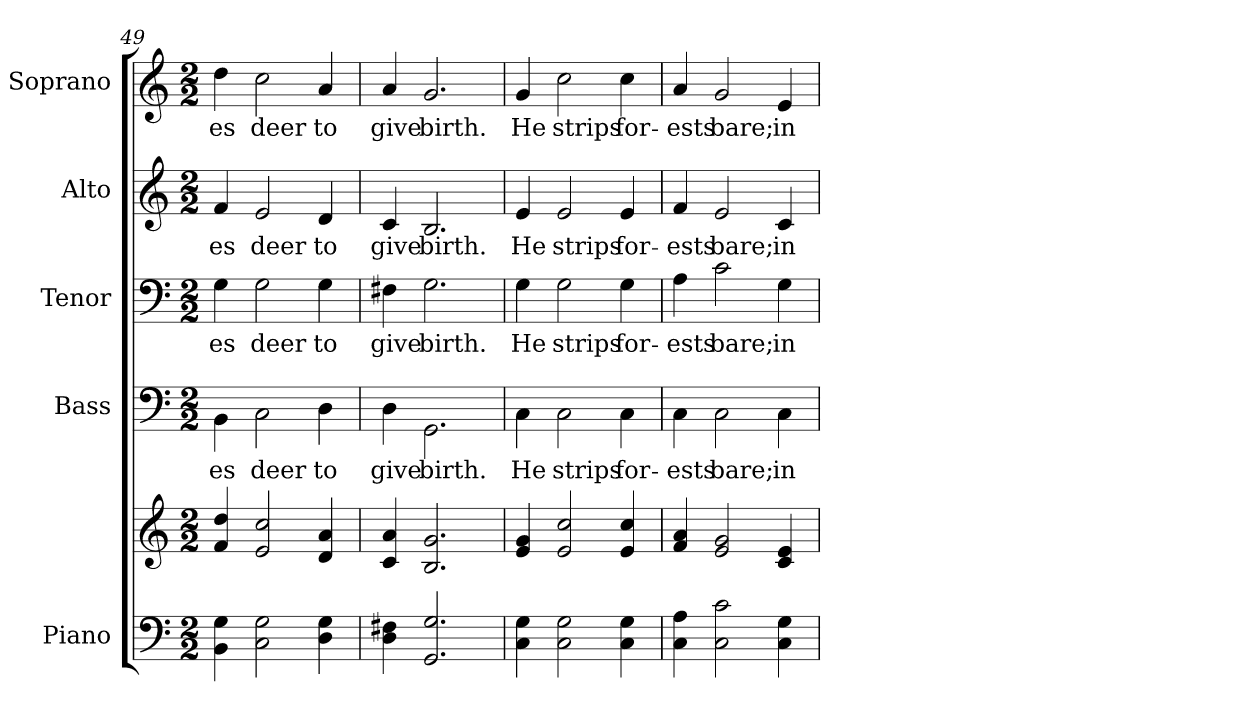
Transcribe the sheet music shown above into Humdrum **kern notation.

**kern	**kern	**kern	**text	**kern	**text	**kern	**text	**kern	**text
*part5	*part5	*part4	*part4	*part3	*part3	*part2	*part2	*part1	*part1
*staff6	*staff5	*staff4	*staff4	*staff3	*staff3	*staff2	*staff2	*staff1	*staff1
*I"Piano	*	*I"Bass	*	*I"Tenor	*	*I"Alto	*	*I"Soprano	*
*I'Pno.	*	*I'B.	*	*I'T.	*	*I'A.	*	*I'S.	*
!!LO:PB:g=z
*clefF4	*clefG2	*clefF4	*	*clefF4	*	*clefG2	*	*clefG2	*
*k[]	*k[]	*k[]	*	*k[]	*	*k[]	*	*k[]	*
*C:	*C:	*C:	*	*C:	*	*C:	*	*C:	*
*M2/2	*M2/2	*M2/2	*	*M2/2	*	*M2/2	*	*M2/2	*
=49	=49	=49	=49	=49	=49	=49	=49	=49	=49
!	!	!	!LO:LY:b:color=#000000	!	!	!	!	!	!
!	!	!	!	!	!LO:LY:b:color=#000000	!	!	!	!
!	!	!	!	!	!	!	!LO:LY:b:color=#000000	!	!
!	!	!	!	!	!	!	!	!	!LO:LY:b:color=#000000
4BBi\ 4Gi	4fi/ 4ddi	4BBi\	-es	4Gi\	-es	4fi/	-es	4ddi\	-es
!	!	!	!LO:LY:b:color=#000000	!	!	!	!	!	!
!	!	!	!	!	!LO:LY:b:color=#000000	!	!	!	!
!	!	!	!	!	!	!	!LO:LY:b:color=#000000	!	!
!	!	!	!	!	!	!	!	!	!LO:LY:b:color=#000000
2Ci\ 2Gi	2ei/ 2cci	2Ci\	deer	2Gi\	deer	2ei/	deer	2cci\	deer
!	!	!	!LO:LY:b:color=#000000	!	!	!	!	!	!
!	!	!	!	!	!LO:LY:b:color=#000000	!	!	!	!
!	!	!	!	!	!	!	!LO:LY:b:color=#000000	!	!
!	!	!	!	!	!	!	!	!	!LO:LY:b:color=#000000
4Di\ 4Gi	4di/ 4ai	4Di\	to	4Gi\	to	4di/	to	4ai/	to
=50	=50	=50	=50	=50	=50	=50	=50	=50	=50
!	!	!	!LO:LY:b:color=#000000	!	!	!	!	!	!
!	!	!	!	!	!LO:LY:b:color=#000000	!	!	!	!
!	!	!	!	!	!	!	!LO:LY:b:color=#000000	!	!
!	!	!	!	!	!	!	!	!	!LO:LY:b:color=#000000
4Di\ 4F#Xi	4ci/ 4ai	4Di\	give	4F#Xi\	give	4ci/	give	4ai/	give
!	!	!	!LO:LY:b:color=#000000	!	!	!	!	!	!
!	!	!	!	!	!LO:LY:b:color=#000000	!	!	!	!
!	!	!	!	!	!	!	!LO:LY:b:color=#000000	!	!
!	!	!	!	!	!	!	!	!	!LO:LY:b:color=#000000
2.GGi/ 2.Gi	2.Bi/ 2.gi	2.GGi\	birth.	2.Gi\	birth.	2.Bi/	birth.	2.gi/	birth.
=51	=51	=51	=51	=51	=51	=51	=51	=51	=51
!	!	!	!LO:LY:b:color=#000000	!	!	!	!	!	!
!	!	!	!	!	!LO:LY:b:color=#000000	!	!	!	!
!	!	!	!	!	!	!	!LO:LY:b:color=#000000	!	!
!	!	!	!	!	!	!	!	!	!LO:LY:b:color=#000000
4Ci\ 4Gi	4ei/ 4gi	4Ci\	He	4Gi\	He	4ei/	He	4gi/	He
!	!	!	!LO:LY:b:color=#000000	!	!	!	!	!	!
!	!	!	!	!	!LO:LY:b:color=#000000	!	!	!	!
!	!	!	!	!	!	!	!LO:LY:b:color=#000000	!	!
!	!	!	!	!	!	!	!	!	!LO:LY:b:color=#000000
2Ci\ 2Gi	2ei/ 2cci	2Ci\	strips	2Gi\	strips	2ei/	strips	2cci\	strips
!	!	!	!LO:LY:b:color=#000000	!	!	!	!	!	!
!	!	!	!	!	!LO:LY:b:color=#000000	!	!	!	!
!	!	!	!	!	!	!	!LO:LY:b:color=#000000	!	!
!	!	!	!	!	!	!	!	!	!LO:LY:b:color=#000000
4Ci\ 4Gi	4ei/ 4cci	4Ci\	for-	4Gi\	for-	4ei/	for-	4cci\	for-
!!LO:PB:g=z
=52	=52	=52	=52	=52	=52	=52	=52	=52	=52
!	!	!	!LO:LY:b:color=#000000	!	!	!	!	!	!
!	!	!	!	!	!LO:LY:b:color=#000000	!	!	!	!
!	!	!	!	!	!	!	!LO:LY:b:color=#000000	!	!
!	!	!	!	!	!	!	!	!	!LO:LY:b:color=#000000
4Ci\ 4Ai	4fi/ 4ai	4Ci\	-ests	4Ai\	-ests	4fi/	-ests	4ai/	-ests
!	!	!	!LO:LY:b:color=#000000	!	!	!	!	!	!
!	!	!	!	!	!LO:LY:b:color=#000000	!	!	!	!
!	!	!	!	!	!	!	!LO:LY:b:color=#000000	!	!
!	!	!	!	!	!	!	!	!	!LO:LY:b:color=#000000
2Ci\ 2ci	2ei/ 2gi	2Ci\	bare;	2ci\	bare;	2ei/	bare;	2gi/	bare;
!	!	!	!LO:LY:b:color=#000000	!	!	!	!	!	!
!	!	!	!	!	!LO:LY:b:color=#000000	!	!	!	!
!	!	!	!	!	!	!	!LO:LY:b:color=#000000	!	!
!	!	!	!	!	!	!	!	!	!LO:LY:b:color=#000000
4Ci\ 4Gi	4ci/ 4ei	4Ci\	in	4Gi\	in	4ci/	in	4ei/	in
=	=	=	=	=	=	=	=	=	=
*-	*-	*-	*-	*-	*-	*-	*-	*-	*-
